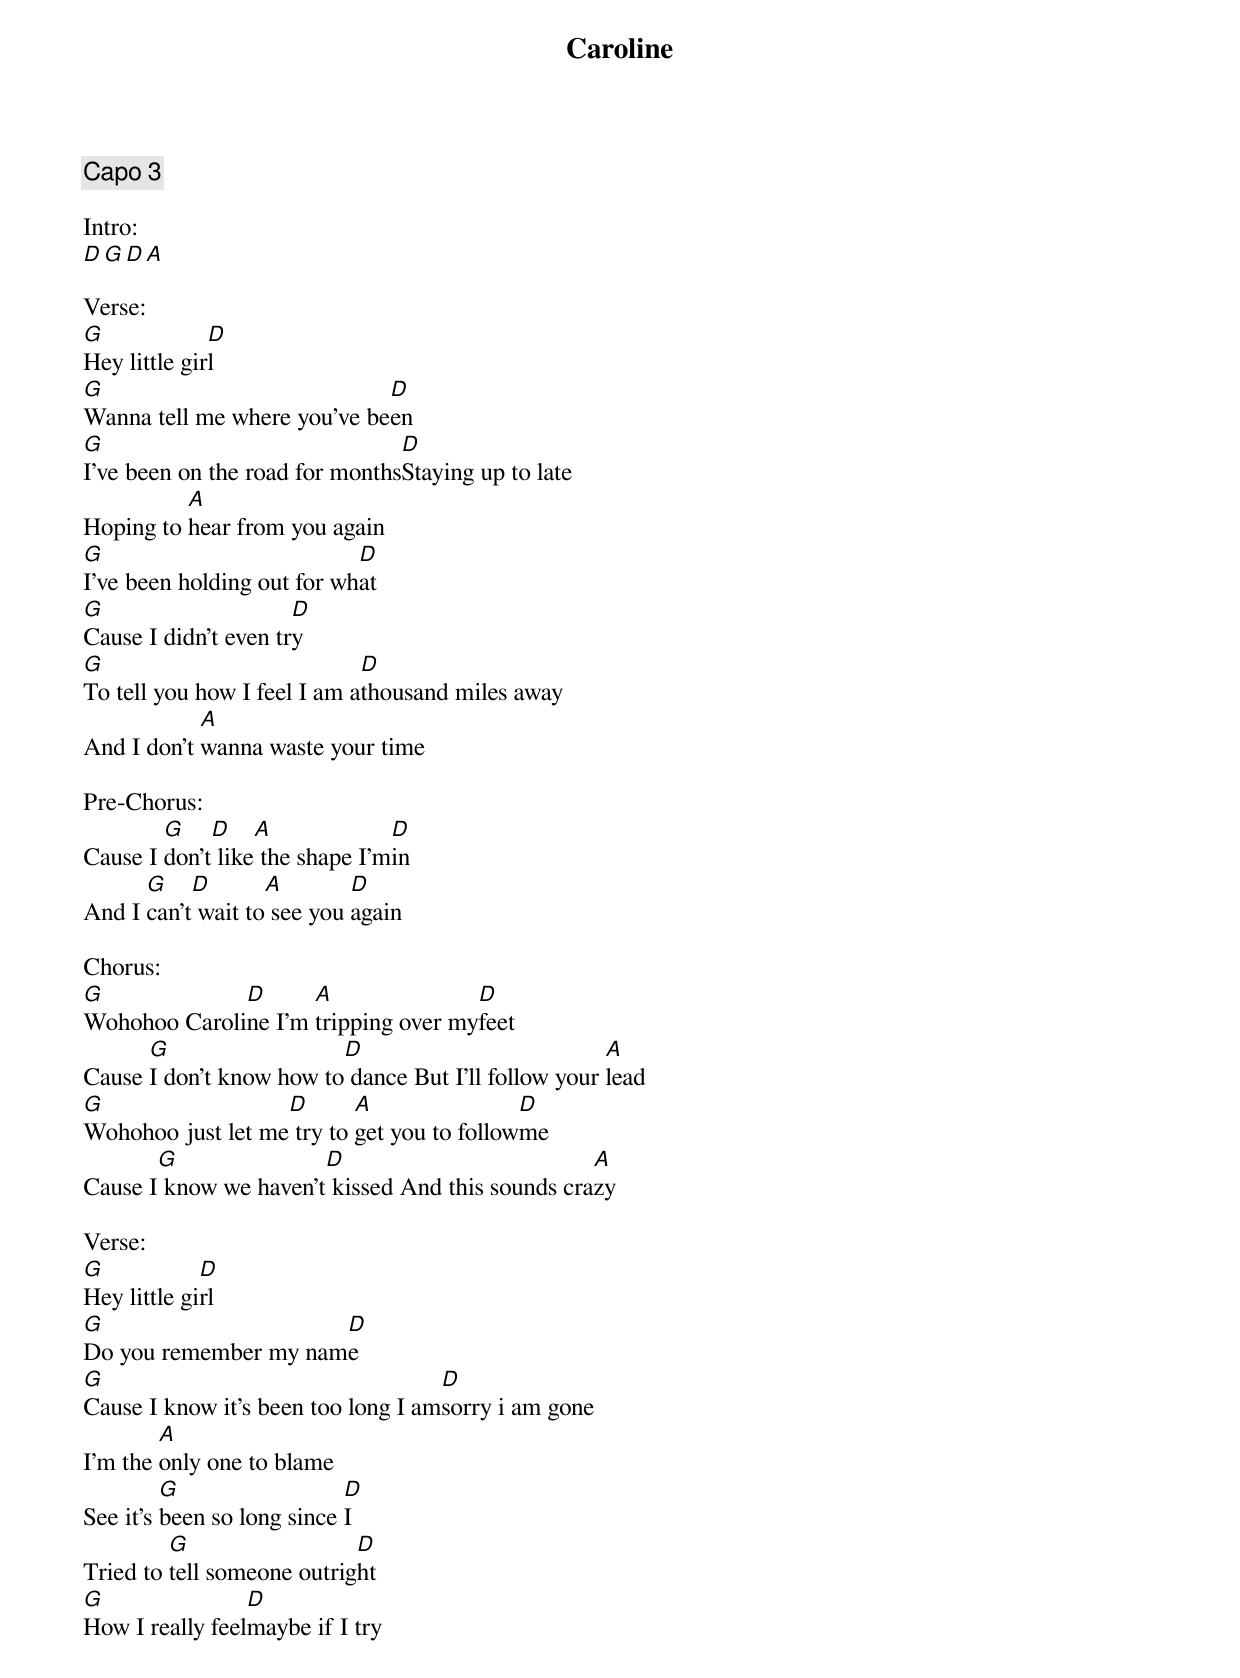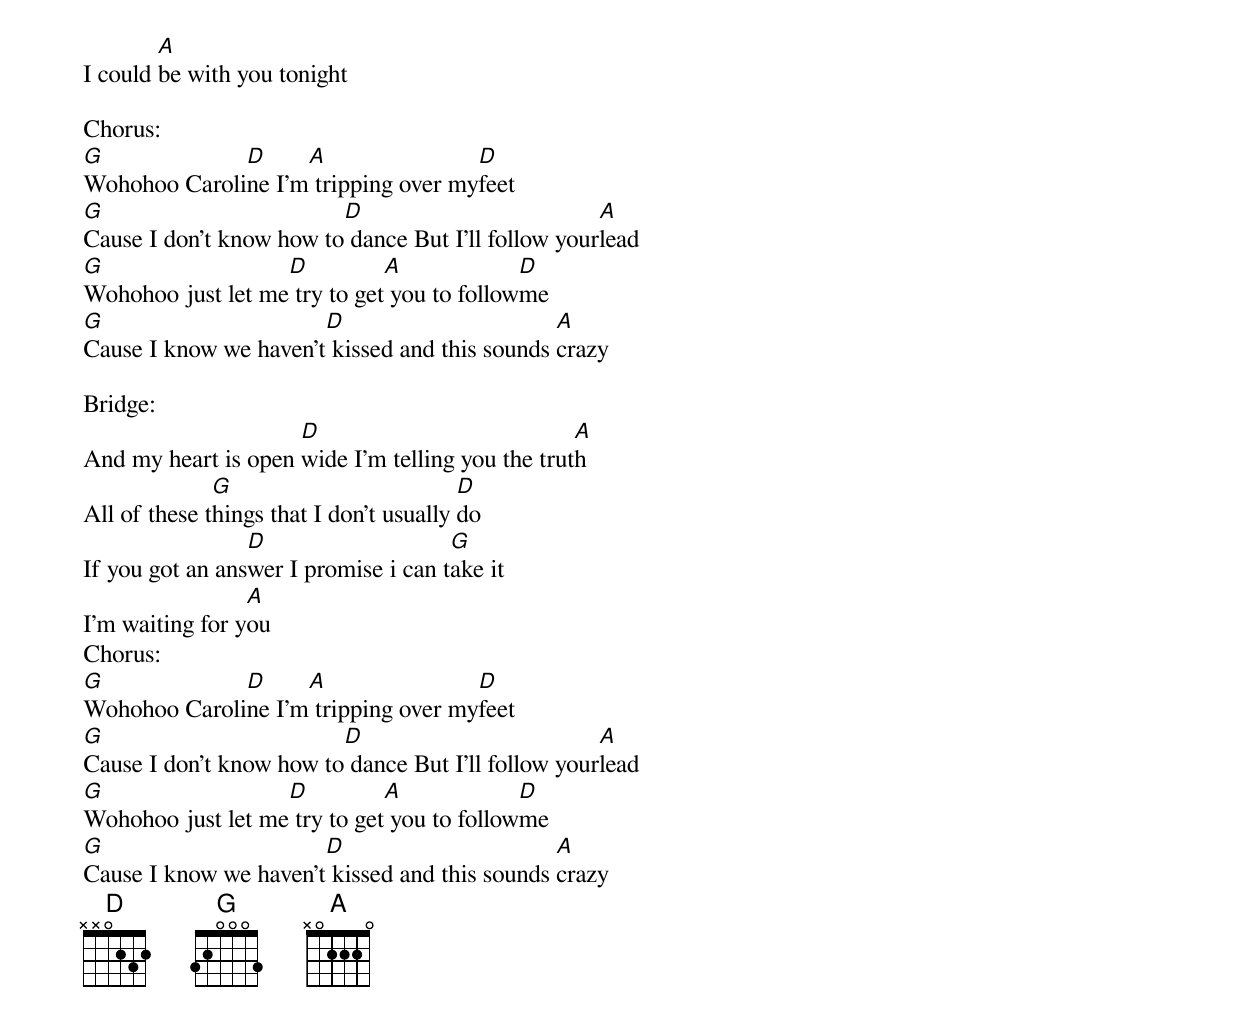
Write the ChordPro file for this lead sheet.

{title:Caroline}
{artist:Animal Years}
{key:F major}
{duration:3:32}
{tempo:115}
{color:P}

{comment: Capo 3}

Intro:
[D][G][D][A]

Verse:
[G]Hey little gir[D]l
[G]Wanna tell me where you've be[D]en
[G]I've been on the road for months[D]Staying up to late
Hoping to [A]hear from you again
[G]I've been holding out for wh[D]at
[G]Cause I didn't even tr[D]y
[G]To tell you how I feel I am a[D]thousand miles away
And I don't [A]wanna waste your time

Pre-Chorus:
Cause I [G]don't[D] like[A] the shape I'm[D]in
And I [G]can't[D] wait to[A] see you [D]again

Chorus:
[G]Wohohoo Caroli[D]ne I'm [A]tripping over my[D]feet
Cause [G]I don't know how to[D] dance But I'll follow your [A]lead
[G]Wohohoo just let me[D] try to [A]get you to follow[D]me
Cause I[G] know we haven't[D] kissed And this sounds cra[A]zy

Verse:
[G]Hey little gi[D]rl
[G]Do you remember my nam[D]e
[G]Cause I know it's been too long I am[D]sorry i am gone
I'm the [A]only one to blame
See it's [G]been so long since [D]I
Tried to [G]tell someone outrig[D]ht
[G]How I really feel[D]maybe if I try
I could [A]be with you tonight

Chorus:
[G]Wohohoo Caroli[D]ne I'm[A] tripping over my[D]feet
[G]Cause I don't know how to[D] dance But I'll follow your[A]lead
[G]Wohohoo just let me[D] try to get[A] you to follow[D]me
[G]Cause I know we haven't[D] kissed and this sounds [A]crazy

Bridge:
And my heart is open [D]wide I'm telling you the trut[A]h
All of these t[G]hings that I don't usually [D]do
If you got an ans[D]wer I promise i can t[G]ake it
I'm waiting for y[A]ou
Chorus:
[G]Wohohoo Caroli[D]ne I'm[A] tripping over my[D]feet
[G]Cause I don't know how to[D] dance But I'll follow your[A]lead
[G]Wohohoo just let me[D] try to get[A] you to follow[D]me
[G]Cause I know we haven't[D] kissed and this sounds [A]crazy
